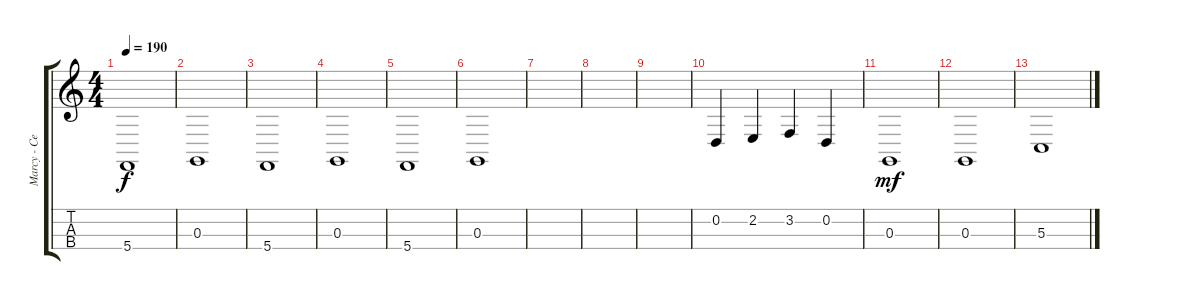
\track ("Marcy - Cello" "Marcy - Ce") {instrument cello}
\staff {score tabs}
\tuning (A3 D3 G2 C2) {hide}
\ts (4 4)
\tempo 190
\clef g2
\ks c
5.4.1{dy f} |
0.3.1{volume 5} |
5.4.1{volume 13} |
0.3.1{volume 5} |
5.4.1{volume 13} |
0.3.1{volume 5} |
|
|
|
0.2.4{volume 13} 2.2.4 3.2.4 0.2.4 |
0.3.1{dy mf} |
0.3.1 |
5.3.1
